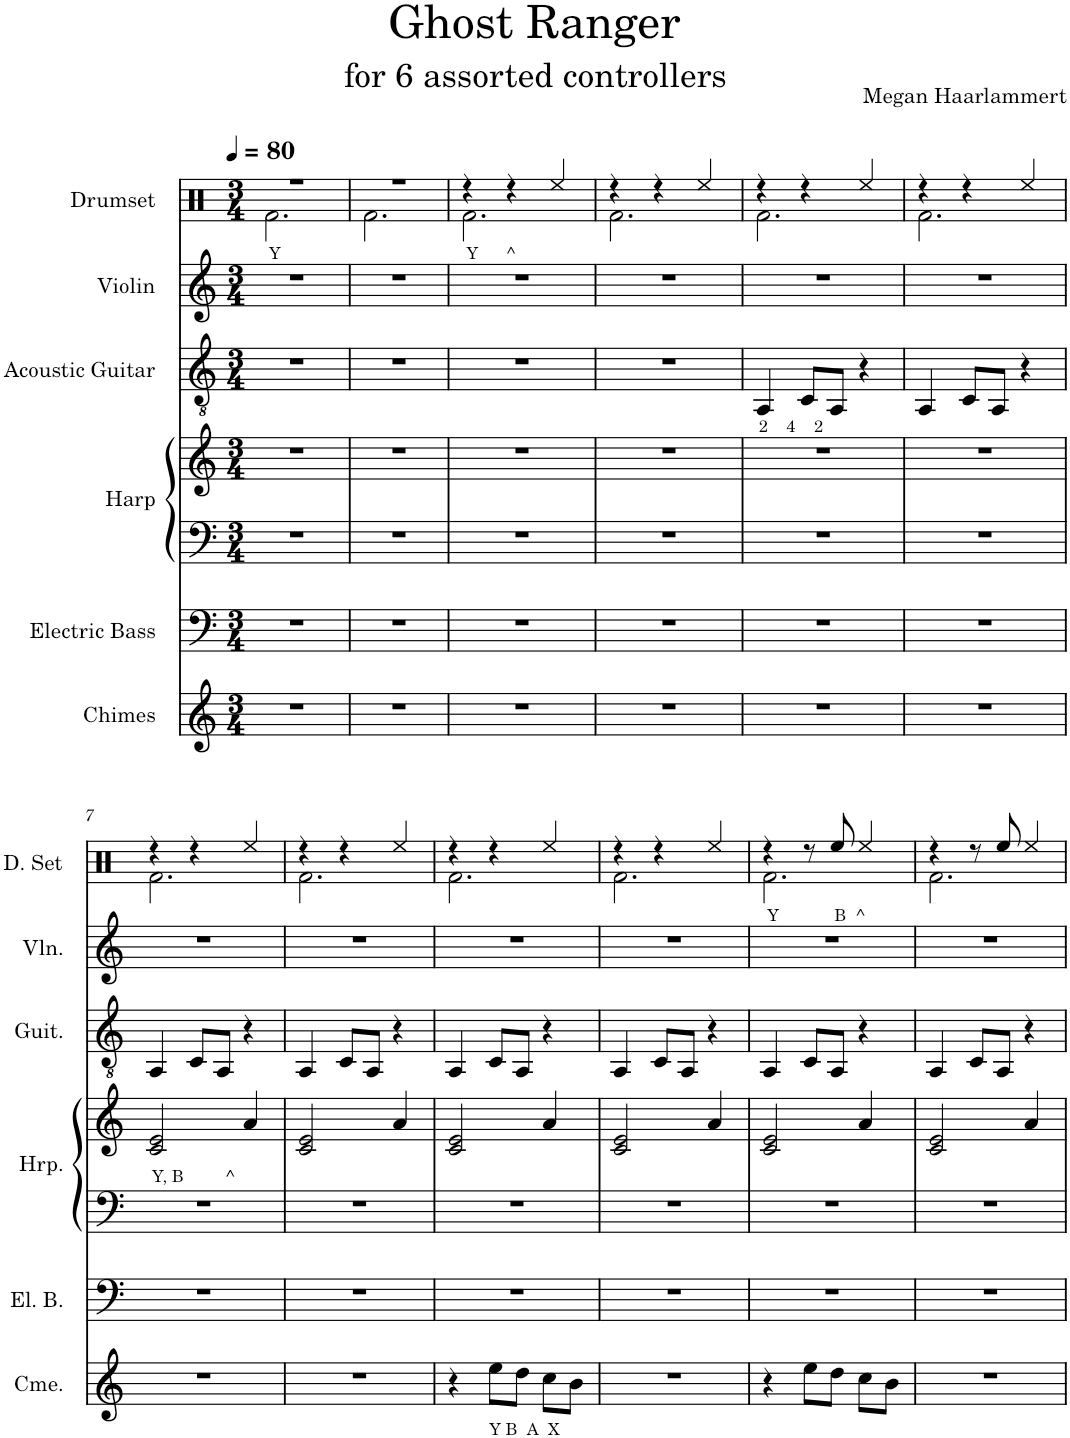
**kern	**kern	**kern	**kern	**kern	**kern	**kern
*part6	*part5	*part4	*part4	*part3	*part2	*part1
*staff7	*staff6	*staff5	*staff4	*staff3	*staff2	*staff1
*I"Chimes	*I"Electric Bass	*I"Harp	*	*I"Acoustic Guitar	*I"Violin	*I"Drumset
*I'Cme.	*I'El. B.	*I'Hrp.	*	*I'Guit.	*I'Vln.	*I'D. Set
*clefG2	*clefF4	*clefF4	*clefG2	*clefGv2	*clefG2	*clefX
*	*Trd7c12	*	*	*	*	*
*k[]	*k[]	*k[]	*k[]	*k[]	*k[]	*k[]
*M3/4	*M3/4	*M3/4	*M3/4	*M3/4	*M3/4	*M3/4
*MM80	*MM80	*MM80	*MM80	*MM80	*MM80	*MM80
=1	=1	=1	=1	=1	=1	=1
*	*	*	*	*	*	*^
!	!	!	!	!	!	!LO:TX:b:t=Y	!
2.r	2.r	2.r	2.r	2.r	2.r	2.r	2.Rf\
=2	=2	=2	=2	=2	=2	=2	=2
2.r	2.r	2.r	2.r	2.r	2.r	2.r	2.Rf\
=3	=3	=3	=3	=3	=3	=3	=3
!	!	!	!	!	!	!LO:TX:b:t=Y      ^	!
2.r	2.r	2.r	2.r	2.r	2.r	4r	2.Rf\
.	.	.	.	.	.	4r	.
.	.	.	.	.	.	4Ree/	.
=4	=4	=4	=4	=4	=4	=4	=4
2.r	2.r	2.r	2.r	2.r	2.r	4r	2.Rf\
.	.	.	.	.	.	4r	.
.	.	.	.	.	.	4Ree/	.
=5	=5	=5	=5	=5	=5	=5	=5
!	!	!	!	!LO:TX:b:t=2    4    2	!	!	!
2.r	2.r	2.r	2.r	4AA/	2.r	4r	2.Rf\
.	.	.	.	8C/L	.	4r	.
.	.	.	.	8AA/J	.	.	.
.	.	.	.	4r	.	4Ree/	.
=6	=6	=6	=6	=6	=6	=6	=6
2.r	2.r	2.r	2.r	4AA/	2.r	4r	2.Rf\
.	.	.	.	8C/L	.	4r	.
.	.	.	.	8AA/J	.	.	.
.	.	.	.	4r	.	4Ree/	.
!!LO:LB:g=z	!!
=7	=7	=7	=7	=7	=7	=7	=7
!	!	!	!LO:TX:b:t=Y, B         ^	!	!	!	!
2.r	2.r	2.r	2c/ 2e/	4AA/	2.r	4r	2.Rf\
.	.	.	.	8C/L	.	4r	.
.	.	.	.	8AA/J	.	.	.
.	.	.	4a/	4r	.	4Ree/	.
=8	=8	=8	=8	=8	=8	=8	=8
2.r	2.r	2.r	2c/ 2e/	4AA/	2.r	4r	2.Rf\
.	.	.	.	8C/L	.	4r	.
.	.	.	.	8AA/J	.	.	.
.	.	.	4a/	4r	.	4Ree/	.
=9	=9	=9	=9	=9	=9	=9	=9
4r	2.r	2.r	2c/ 2e/	4AA/	2.r	4r	2.Rf\
!LO:TX:b:t=Y B  A  X	!	!	!	!	!	!	!
8ee\L	.	.	.	8C/L	.	4r	.
8dd\J	.	.	.	8AA/J	.	.	.
8cc\L	.	.	4a/	4r	.	4Ree/	.
8b\J	.	.	.	.	.	.	.
=10	=10	=10	=10	=10	=10	=10	=10
2.r	2.r	2.r	2c/ 2e/	4AA/	2.r	4r	2.Rf\
.	.	.	.	8C/L	.	4r	.
.	.	.	.	8AA/J	.	.	.
.	.	.	4a/	4r	.	4Ree/	.
=11	=11	=11	=11	=11	=11	=11	=11
!	!	!	!	!	!	!LO:TX:b:t=Y            B  ^	!
4r	2.r	2.r	2c/ 2e/	4AA/	2.r	4r	2.Rf\
8ee\L	.	.	.	8C/L	.	8r	.
8dd\J	.	.	.	8AA/J	.	8Ree/	.
8cc\L	.	.	4a/	4r	.	4Ree/	.
8b\J	.	.	.	.	.	.	.
=12	=12	=12	=12	=12	=12	=12	=12
2.r	2.r	2.r	2c/ 2e/	4AA/	2.r	4r	2.Rf\
.	.	.	.	8C/L	.	8r	.
.	.	.	.	8AA/J	.	8Ree/	.
.	.	.	4a/	4r	.	4Ree/	.
*	*	*	*	*	*	*v	*v
=	=	=	=	=	=	=
*-	*-	*-	*-	*-	*-	*-
